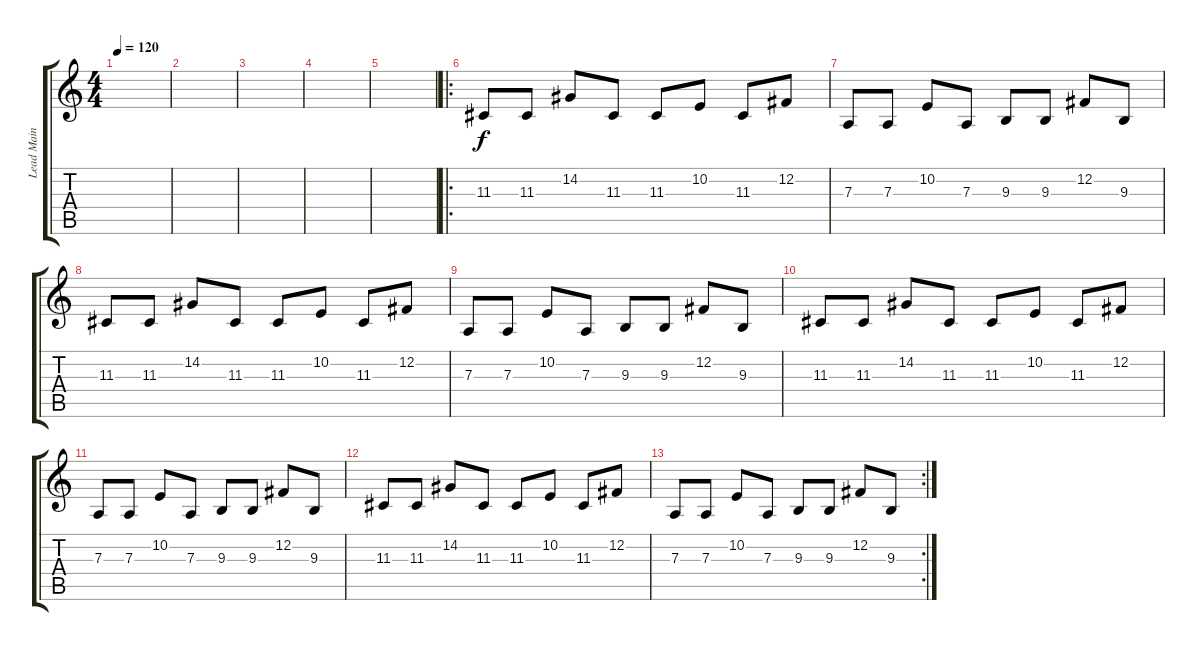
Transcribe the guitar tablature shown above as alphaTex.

\track ("Lead Main" "Lead Main") {instrument lead2sawtooth}
\staff {score tabs}
\tuning (B3 Gb3 D3 A2 E2 B1) {hide}
\ts (4 4)
\tempo 120
\clef g2
\ks c
|
|
|
|
|
\ro
11.3.8 11.3.8 14.2.8 11.3.8 11.3.8 10.2.8 11.3.8 12.2.8 |
7.3.8 7.3.8 10.2.8 7.3.8 9.3.8 9.3.8 12.2.8 9.3.8 |
11.3.8 11.3.8 14.2.8 11.3.8 11.3.8 10.2.8 11.3.8 12.2.8 |
7.3.8 7.3.8 10.2.8 7.3.8 9.3.8 9.3.8 12.2.8 9.3.8 |
11.3.8 11.3.8 14.2.8 11.3.8 11.3.8 10.2.8 11.3.8 12.2.8 |
7.3.8 7.3.8 10.2.8 7.3.8 9.3.8 9.3.8 12.2.8 9.3.8 |
11.3.8 11.3.8 14.2.8 11.3.8 11.3.8 10.2.8 11.3.8 12.2.8 |
\rc 2
7.3.8 7.3.8 10.2.8 7.3.8 9.3.8 9.3.8 12.2.8 9.3.8
